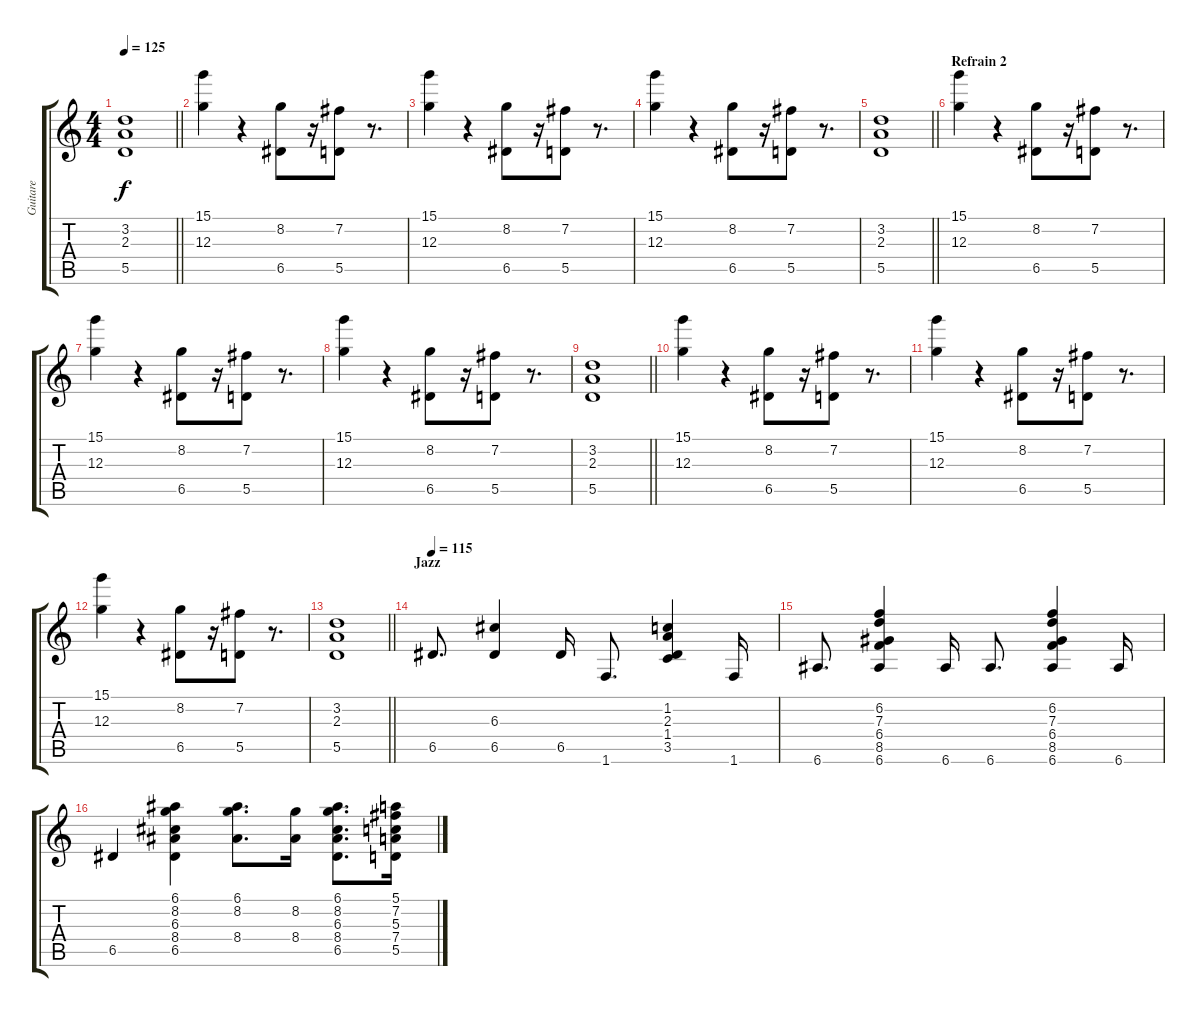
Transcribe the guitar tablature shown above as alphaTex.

\track ("Guitare" "Guitare") {instrument acousticguitarsteel}
\staff {score tabs}
\tuning (E4 B3 G3 D3 A2 E2) {hide}
\ts (4 4)
\tempo 125
\clef g2
\barLineRight lightlight
\ks c
(3.2 2.3 5.5).1{dy f} |
(15.1 12.3).4 r.4 (8.2 6.5).8 r.16 (7.2 5.5).8 r.8{d} |
(15.1 12.3).4 r.4 (8.2 6.5).8 r.16 (7.2 5.5).8 r.8{d} |
(15.1 12.3).4 r.4 (8.2 6.5).8 r.16 (7.2 5.5).8 r.8{d} |
\barLineRight lightlight
(3.2 2.3 5.5).1 |
\section ("" "Refrain 2")
(15.1 12.3).4 r.4 (8.2 6.5).8 r.16 (7.2 5.5).8 r.8{d} |
(15.1 12.3).4 r.4 (8.2 6.5).8 r.16 (7.2 5.5).8 r.8{d} |
(15.1 12.3).4 r.4 (8.2 6.5).8 r.16 (7.2 5.5).8 r.8{d} |
\barLineRight lightlight
(3.2 2.3 5.5).1 |
(15.1 12.3).4 r.4 (8.2 6.5).8 r.16 (7.2 5.5).8 r.8{d} |
(15.1 12.3).4 r.4 (8.2 6.5).8 r.16 (7.2 5.5).8 r.8{d} |
(15.1 12.3).4 r.4 (8.2 6.5).8 r.16 (7.2 5.5).8 r.8{d} |
\barLineRight lightlight
(3.2 2.3 5.5).1 |
\section ("" "Jazz")
\tempo 115
6.5.8{d} (6.3 6.5).4 6.5.16 1.6.8{d} (1.2 2.3 1.4 3.5).4 1.6.16 |
6.6.8{d} (6.2 7.3 6.4 8.5 6.6).4 6.6.16 6.6.8{d} (6.2 7.3 6.4 8.5 6.6).4 6.6.16 |
6.5.4 (6.1 8.2 6.3 8.4 6.5).4 (6.1 8.2 8.4).8{d} (8.2 8.4).16 (6.1 8.2 6.3 8.4 6.5).8{d} (5.1 7.2 5.3 7.4 5.5).16
